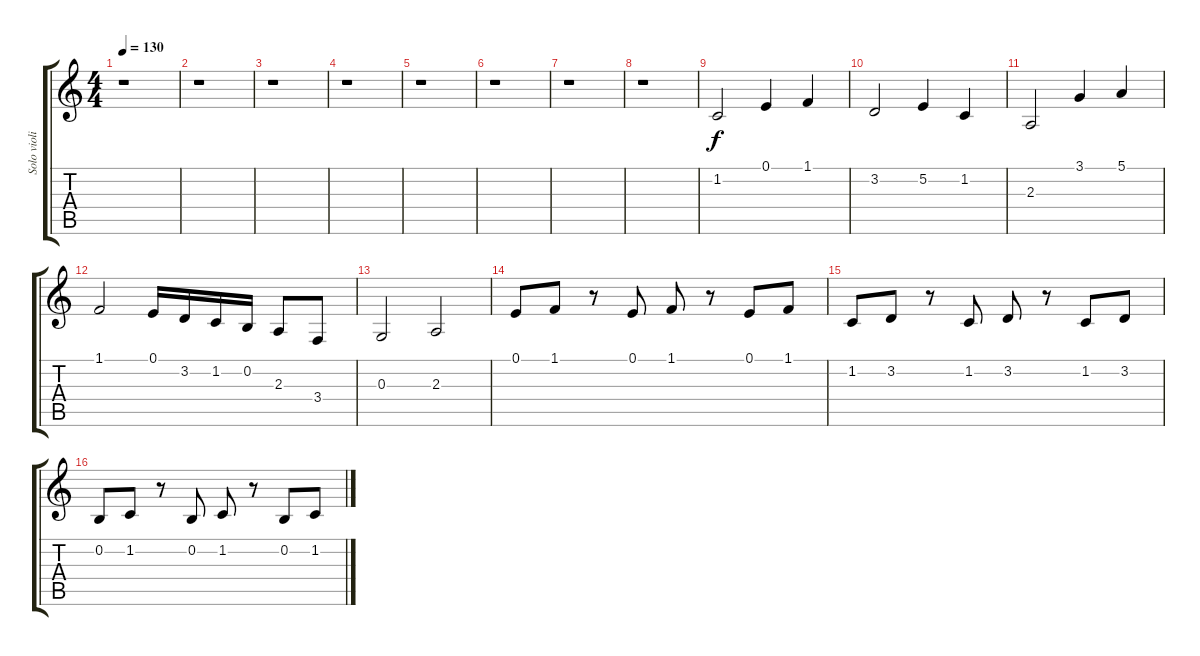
\track ("Solo violin" "Solo violi") {instrument violin}
\staff {score tabs}
\tuning (E4 B3 G3 D3 A2 E2) {hide}
\ts (4 4)
\tempo 130
\clef g2
\ks c
r.1{dy fff} |
r.1 |
r.1 |
r.1 |
r.1 |
r.1 |
r.1 |
r.1 |
1.2.2{dy f} 0.1.4 1.1.4 |
3.2.2 5.2.4 1.2.4 |
2.3.2 3.1.4 5.1.4 |
1.1.2 0.1.16 3.2.16 1.2.16 0.2.16 2.3.8 3.4.8 |
0.3.2 2.3.2 |
0.1.8 1.1.8 r.8 0.1.8 1.1.8 r.8 0.1.8 1.1.8 |
1.2.8 3.2.8 r.8 1.2.8 3.2.8 r.8 1.2.8 3.2.8 |
0.2.8 1.2.8 r.8 0.2.8 1.2.8 r.8 0.2.8 1.2.8
